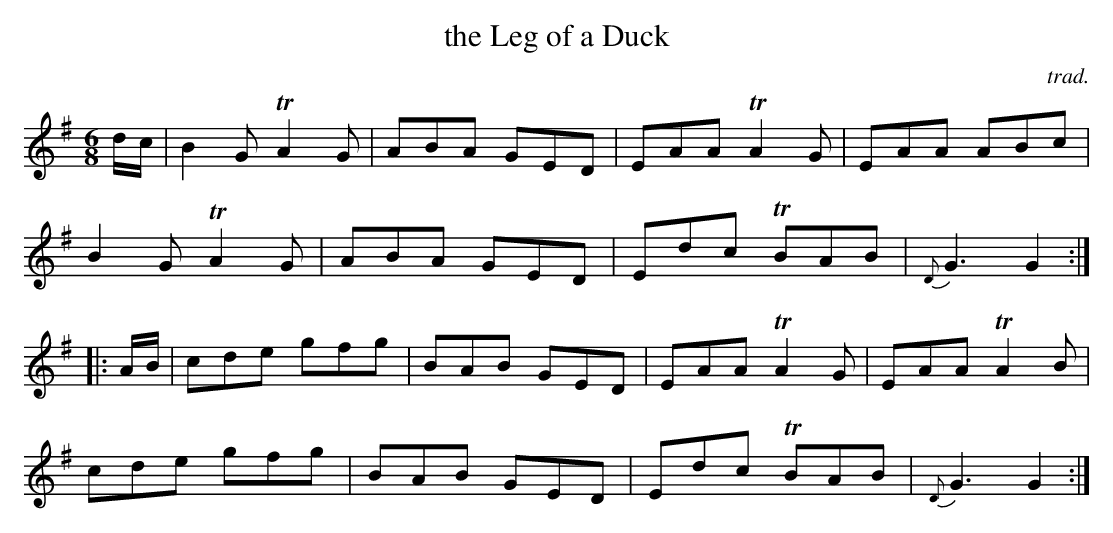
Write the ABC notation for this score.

X:1
T: the Leg of a Duck
C: trad.
M: 6/8
L: 1/8
K: G
d/c/ |\
B2G TA2G | ABA GED | EAA TA2G | EAA ABc |
B2G TA2G | ABA GED | Edc TBAB | {D}G3 G2 :|
|: A/B/ |\
cde gfg | BAB GED | EAA TA2G | EAA TA2B |
cde gfg | BAB GED | Edc TBAB | {D}G3 G2 :|
